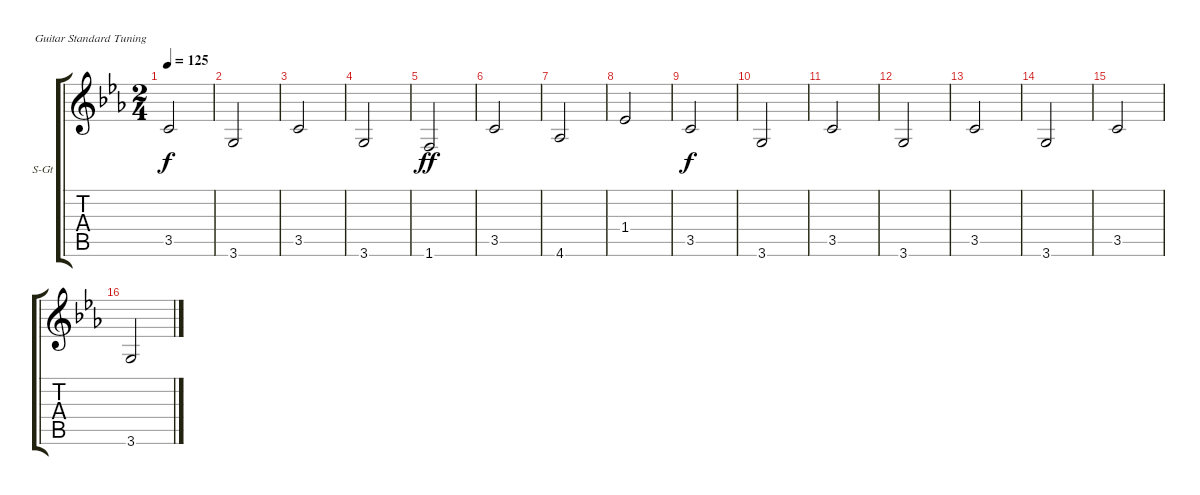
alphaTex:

\bracketExtendMode groupsimilarinstruments
\firstSystemTrackNameOrientation horizontal
\otherSystemsTrackNameOrientation horizontal
\track ("ðèòì" "S-Gt") {instrument acousticguitarsteel}
\staff {score tabs}
\tuning (E4 B3 G3 D3 A2 E2)
\ts (2 4)
\tempo 125
\clef g2
\ks cminor
3.5.2{dy f} |
3.6.2 |
3.5.2 |
3.6.2 |
1.6.2{dy ff} |
3.5.2 |
4.6.2 |
1.4.2 |
3.5.2{dy f} |
3.6.2 |
3.5.2 |
3.6.2 |
3.5.2 |
3.6.2 |
3.5.2 |
3.6.2
